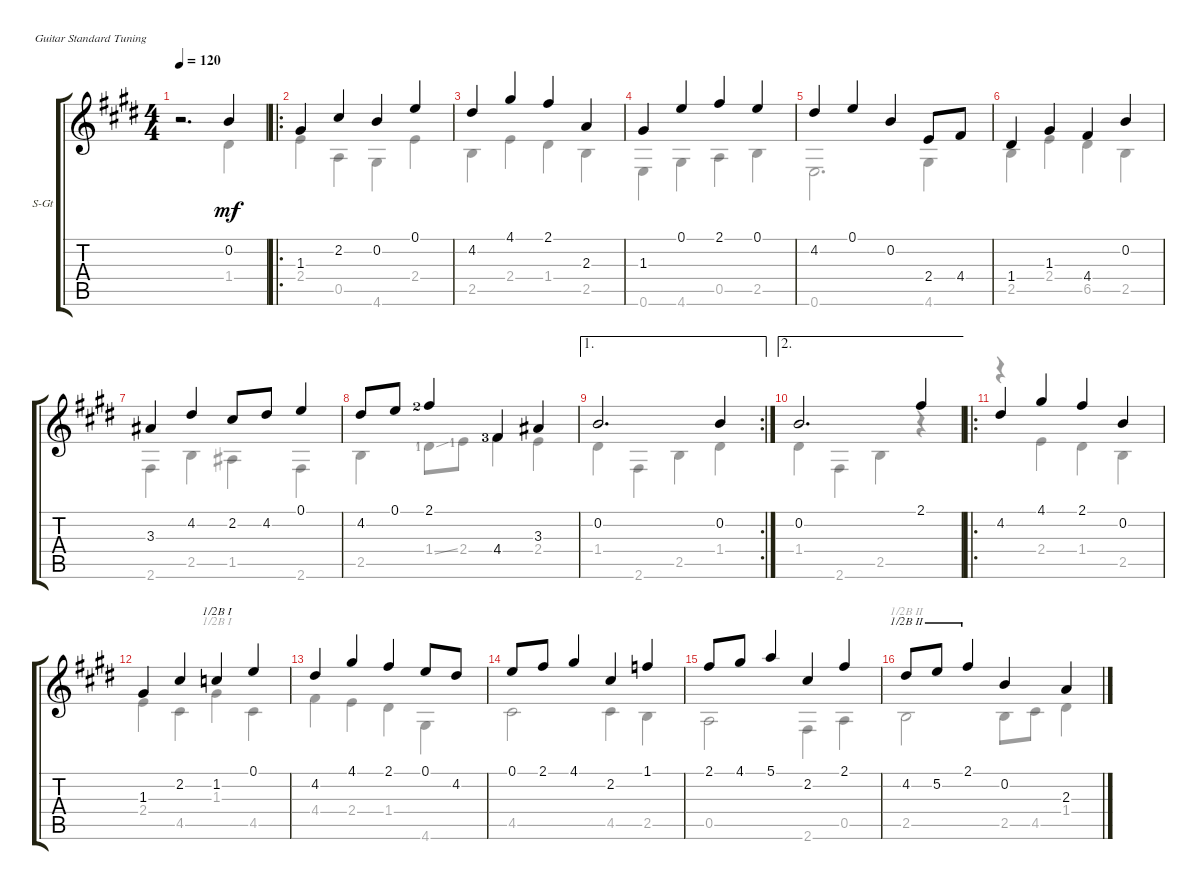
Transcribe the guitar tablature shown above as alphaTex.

\defaultSystemsLayout 4
\bracketExtendMode groupsimilarinstruments
\firstSystemTrackNameOrientation horizontal
\otherSystemsTrackNameOrientation horizontal
\track ("Steel Guitar" "S-Gt") {instrument acousticguitarsteel}
\staff {score tabs}
\tuning (E4 B3 G3 D3 A2 E2)
\voice
\ts (4 4)
\tempo 120
\clef g2
\ks e
r.2{d dy mf instrument acousticguitarsteel} 0.2.4 |
\ro
1.3.4 2.2.4 0.2.4 0.1.4 |
4.2.4 4.1.4 2.1.4 2.3.4 |
1.3.4 0.1.4 2.1.4 0.1.4 |
4.2.4 0.1.4 0.2.4 2.4.8 4.4.8 |
1.4.4 1.3.4 4.4.4 0.2.4 |
3.3.4 4.2.4 2.2.8 4.2.8 0.1.4 |
4.2.8 0.1.8 2.1{lf 3}.4 4.4{lf 4}.4 3.3.4 |
\ae 1
\rc 2
0.2.2{d} 0.2.4 |
\ae 2
0.2.2{d} 2.1.4 |
\ro
4.2.4 4.1.4 2.1.4 0.2.4 |
1.3.4 2.2.4 1.2.4{barre (1 half)} 0.1.4 |
4.2.4 4.1.4 2.1.4 0.1.8 4.2.8 |
0.1.8 2.1.8 4.1.4 2.2.4 1.1.4 |
2.1.8 4.1.8 5.1.4 2.2.4 2.1.4 |
4.2.8{barre (2 half)} 5.2.8{barre (2 half)} 2.1.4{barre (2 half)} 0.2.4 2.3.4
\voice
\clef g2
\ottava regular
\simile none
\ks e
r.2{d dy mf} 1.4.4 |
2.4.4 0.5.4 4.6.4 2.4.4 |
2.5.4 2.4.4 1.4.4 2.5.4 |
0.6.4 4.6.4 0.5.4 2.5.4 |
0.6.2{d} 4.6.4 |
2.5.4 2.4.4 6.5.4 2.5.4 |
2.6.4 2.5.4 1.5.4 2.6.4 |
2.5.4 1.4{ss lf 2}.8 2.4{lf 2}.8 4.4{lf 4}.4 2.4.4 |
1.4.4 2.6.4 2.5.4 1.4.4 |
1.4.4 2.6.4 2.5.4 r.4 |
r.4 2.4.4 1.4.4 2.5.4 |
2.4.4 4.5.4 1.3.4{barre (1 half)} 4.5.4 |
4.4.4 2.4.4 1.4.4 4.6.4 |
4.5.2 4.5.4 2.5.4 |
0.5.2 2.6.4 0.5.4 |
2.5.2{barre (2 half)} 2.5.8 4.5.8 1.4.4
